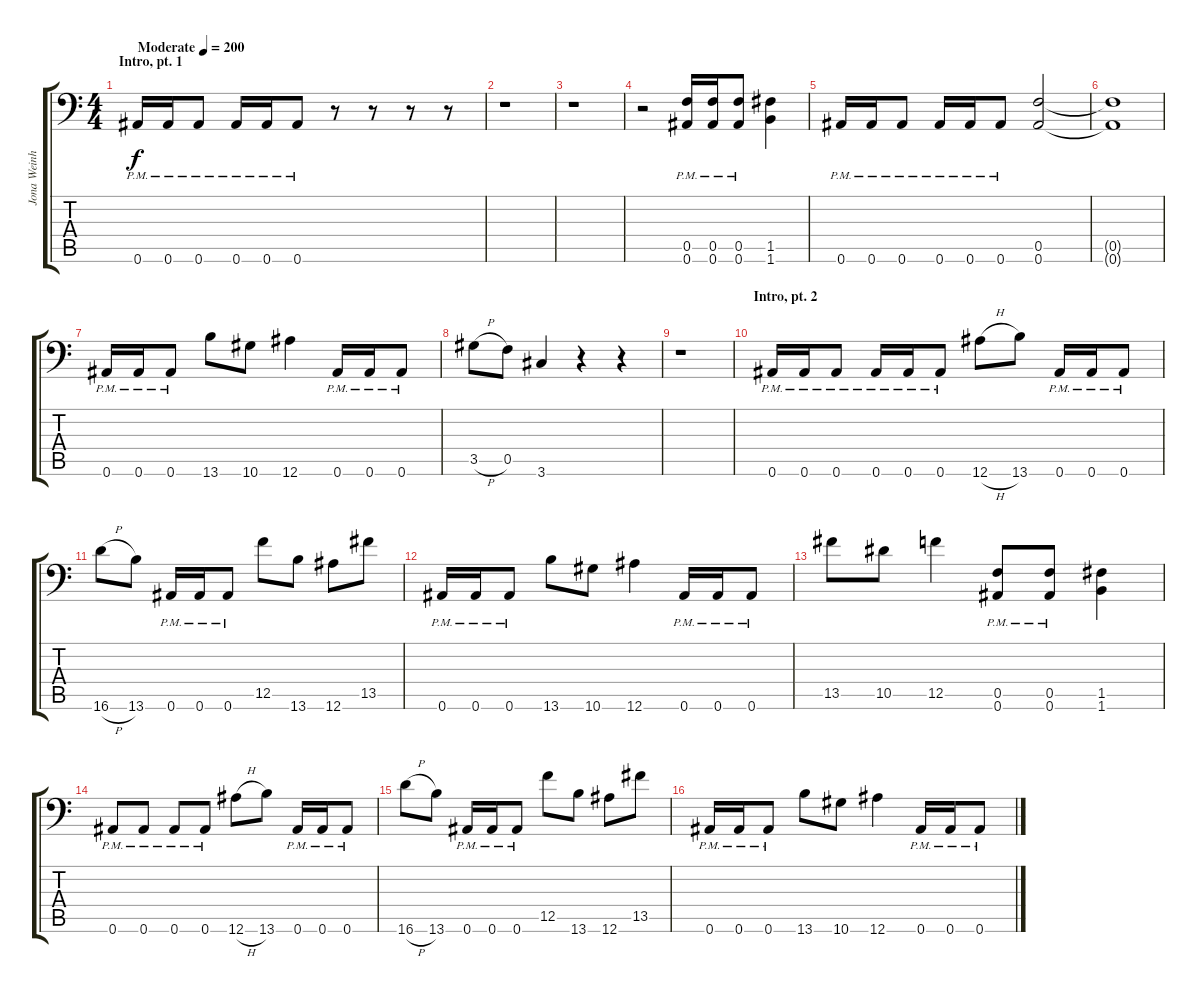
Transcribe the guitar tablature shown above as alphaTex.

\track ("Jona Weinhofen" "Jona Weinh") {instrument distortionguitar}
\staff {score tabs}
\tuning (C4 G3 Eb3 Bb2 F2 Bb1) {hide}
\ts (4 4)
\section ("" "Intro, pt. 1")
\tempo (200 "Moderate")
\clef f4
\ks c
0.6{pm}.16{dy f instrument distortionguitar} 0.6{pm}.16 0.6{pm}.8 0.6{pm}.16 0.6{pm}.16 0.6{pm}.8 r.8 r.8 r.8 r.8 |
r.1 |
r.1 |
r.2 (0.5{pm} 0.6{pm}).16 (0.5{pm} 0.6{pm}).16 (0.5{pm} 0.6{pm}).8 (1.5 1.6).4 |
0.6{pm}.16 0.6{pm}.16 0.6{pm}.8 0.6{pm}.16 0.6{pm}.16 0.6{pm}.8 (0.5 0.6).2 |
(0.5{t} 0.6{t}).1 |
0.6{pm}.16 0.6{pm}.16 0.6{pm}.8 13.6.8 10.6.8 12.6.4 0.6{pm}.16 0.6{pm}.16 0.6{pm}.8 |
3.5{h}.8 0.5.8 3.6.4 r.4 r.4 |
r.1 |
\section ("" "Intro, pt. 2")
0.6{pm}.16 0.6{pm}.16 0.6{pm}.8 0.6{pm}.16 0.6{pm}.16 0.6{pm}.8 12.6{h}.8 13.6.8 0.6{pm}.16 0.6{pm}.16 0.6{pm}.8 |
16.6{h}.8 13.6.8 0.6{pm}.16 0.6{pm}.16 0.6{pm}.8 12.5.8 13.6.8 12.6.8 13.5.8 |
0.6{pm}.16 0.6{pm}.16 0.6{pm}.8 13.6.8 10.6.8 12.6.4 0.6{pm}.16 0.6{pm}.16 0.6{pm}.8 |
13.5.8 10.5.8 12.5.4 (0.5{pm} 0.6{pm}).8 (0.5{pm} 0.6{pm}).8 (1.5 1.6).4 |
0.6{pm}.8 0.6{pm}.8 0.6{pm}.8 0.6{pm}.8 12.6{h}.8 13.6.8 0.6{pm}.16 0.6{pm}.16 0.6{pm}.8 |
16.6{h}.8 13.6.8 0.6{pm}.16 0.6{pm}.16 0.6{pm}.8 12.5.8 13.6.8 12.6.8 13.5.8 |
0.6{pm}.16 0.6{pm}.16 0.6{pm}.8 13.6.8 10.6.8 12.6.4 0.6{pm}.16 0.6{pm}.16 0.6{pm}.8
